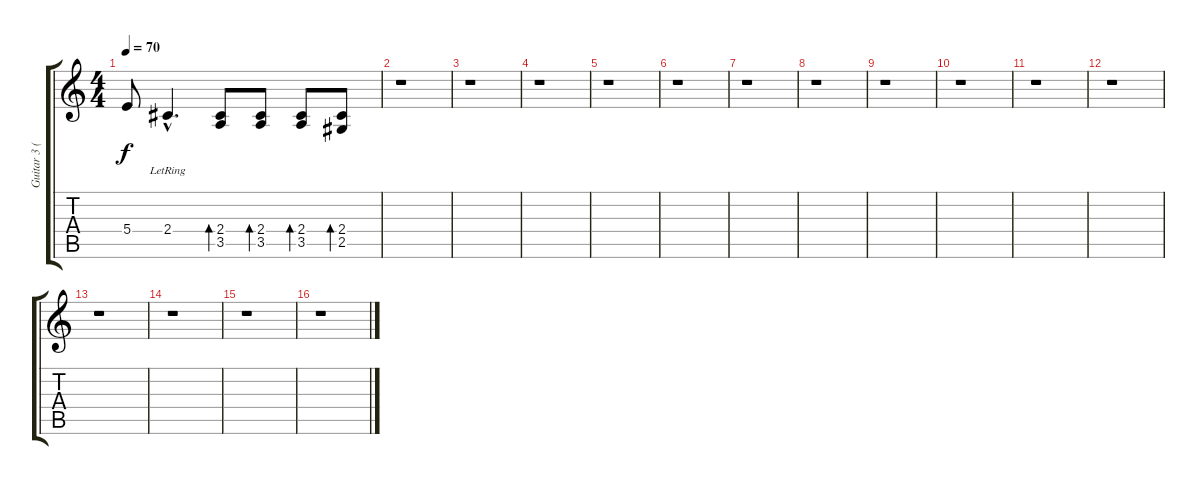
\track ("Guitar 3 (Clean)" "Guitar 3 (") {instrument electricguitarclean}
\staff {score tabs}
\tuning (Db4 Ab3 E3 B2 Gb2 Db2) {hide}
\ts (4 4)
\tempo 70
\clef g2
\ks c
5.4{t}.8{dy f} 2.4{hac lr}.4{d} (2.4 3.5).8{bd 30} (2.4 3.5).8{bd 30} (2.4 3.5).8{bd 30} (2.4 2.5).8{bd 30} |
r.1 |
r.1 |
r.1 |
r.1 |
r.1 |
r.1 |
r.1 |
r.1 |
r.1 |
r.1 |
r.1 |
r.1 |
r.1 |
r.1 |
r.1
